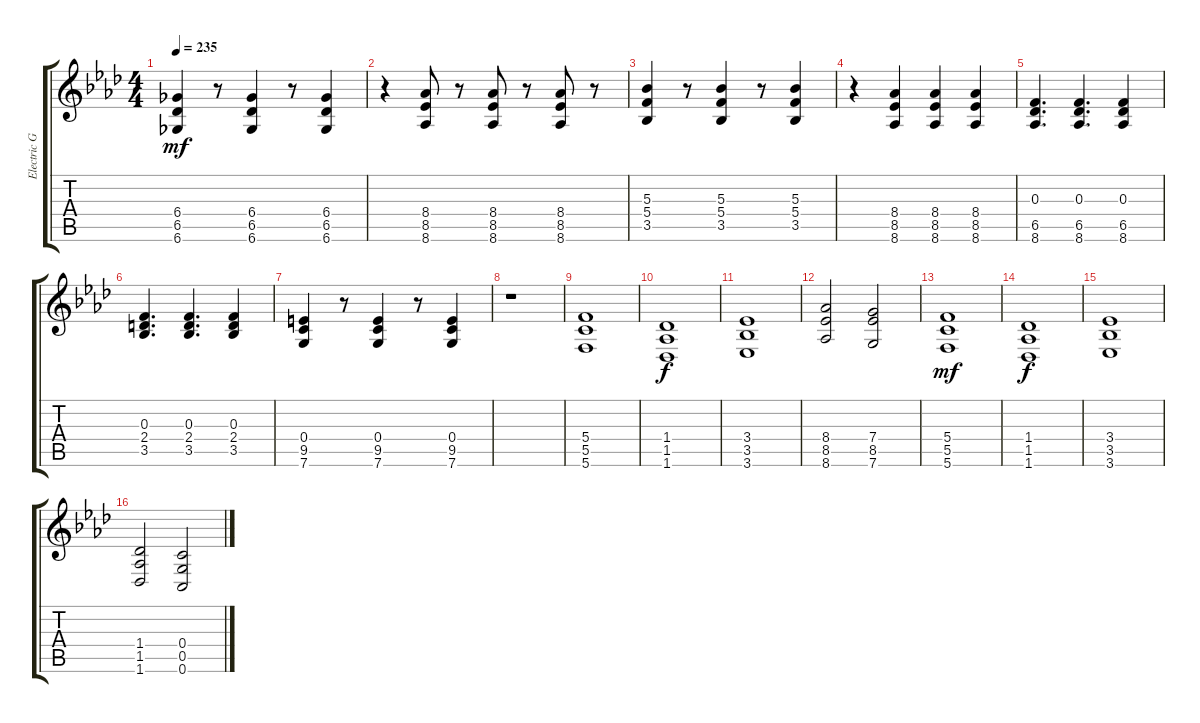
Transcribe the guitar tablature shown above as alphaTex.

\track ("Electric Guitar" "Electric G") {instrument distortionguitar}
\staff {score tabs}
\tuning (D4 A3 F3 C3 G2 C2) {hide}
\ts (4 4)
\tempo 235
\clef g2
\ks ab
(6.4 6.5 6.6).4{dy mf} r.8 (6.4 6.5 6.6).4 r.8 (6.4 6.5 6.6).4 |
r.4 (8.4 8.5 8.6).8 r.8 (8.4 8.5 8.6).8 r.8 (8.4 8.5 8.6).8 r.8 |
(5.3 5.4 3.5).4 r.8 (5.3 5.4 3.5).4 r.8 (5.3 5.4 3.5).4 |
r.4 (8.4 8.5 8.6).4 (8.4 8.5 8.6).4 (8.4 8.5 8.6).4 |
(0.3 6.5 8.6).4{d} (0.3 6.5 8.6).4{d} (0.3 6.5 8.6).4 |
(0.3 2.4 3.5).4{d} (0.3 2.4 3.5).4{d} (0.3 2.4 3.5).4 |
(0.4 9.5 7.6).4 r.8 (0.4 9.5 7.6).4 r.8 (0.4 9.5 7.6).4 |
r.1 |
(5.4 5.5 5.6).1 |
(1.4 1.5 1.6).1{dy f} |
(3.4 3.5 3.6).1 |
(8.4 8.5 8.6).2 (7.4 8.5 7.6).2 |
(5.4 5.5 5.6).1{dy mf} |
(1.4 1.5 1.6).1{dy f} |
(3.4 3.5 3.6).1 |
(1.4 1.5 1.6).2 (0.4 0.5 0.6).2
